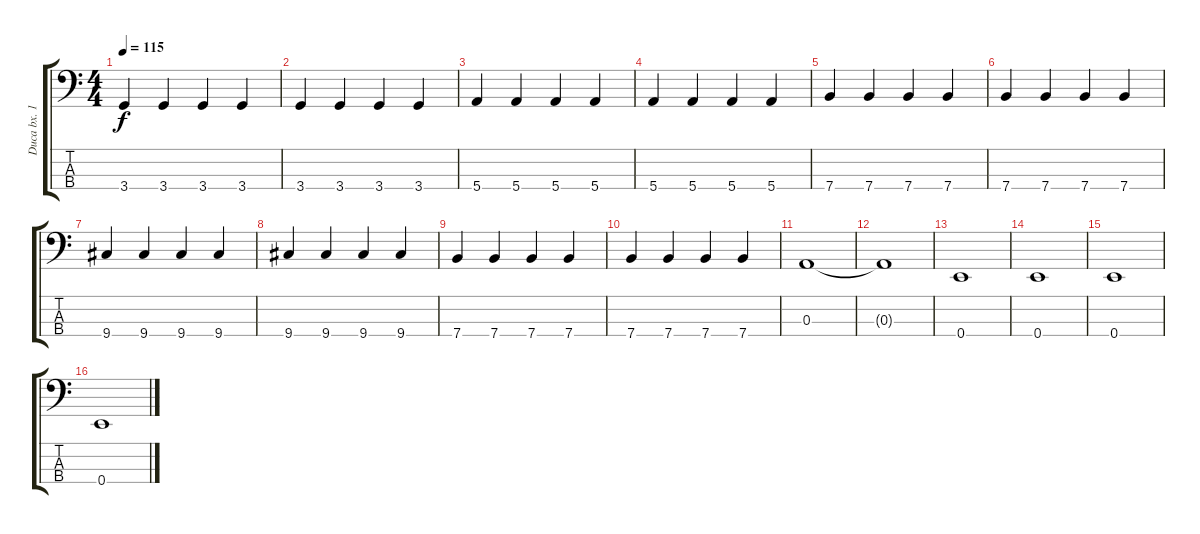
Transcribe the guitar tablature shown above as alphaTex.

\track ("Duca bx. 1" "Duca bx. 1") {instrument electricbassfinger}
\staff {score tabs}
\tuning (G2 D2 A1 E1) {hide}
\ts (4 4)
\tempo 115
\clef f4
\ks c
3.4.4{dy f} 3.4.4 3.4.4 3.4.4 |
3.4.4 3.4.4 3.4.4 3.4.4 |
5.4.4 5.4.4 5.4.4 5.4.4 |
5.4.4 5.4.4 5.4.4 5.4.4 |
7.4.4 7.4.4 7.4.4 7.4.4 |
7.4.4 7.4.4 7.4.4 7.4.4 |
9.4.4 9.4.4 9.4.4 9.4.4 |
9.4.4 9.4.4 9.4.4 9.4.4 |
7.4.4 7.4.4 7.4.4 7.4.4 |
7.4.4 7.4.4 7.4.4 7.4.4 |
0.3.1 |
0.3{t}.1 |
0.4.1 |
0.4.1 |
0.4.1 |
0.4.1
